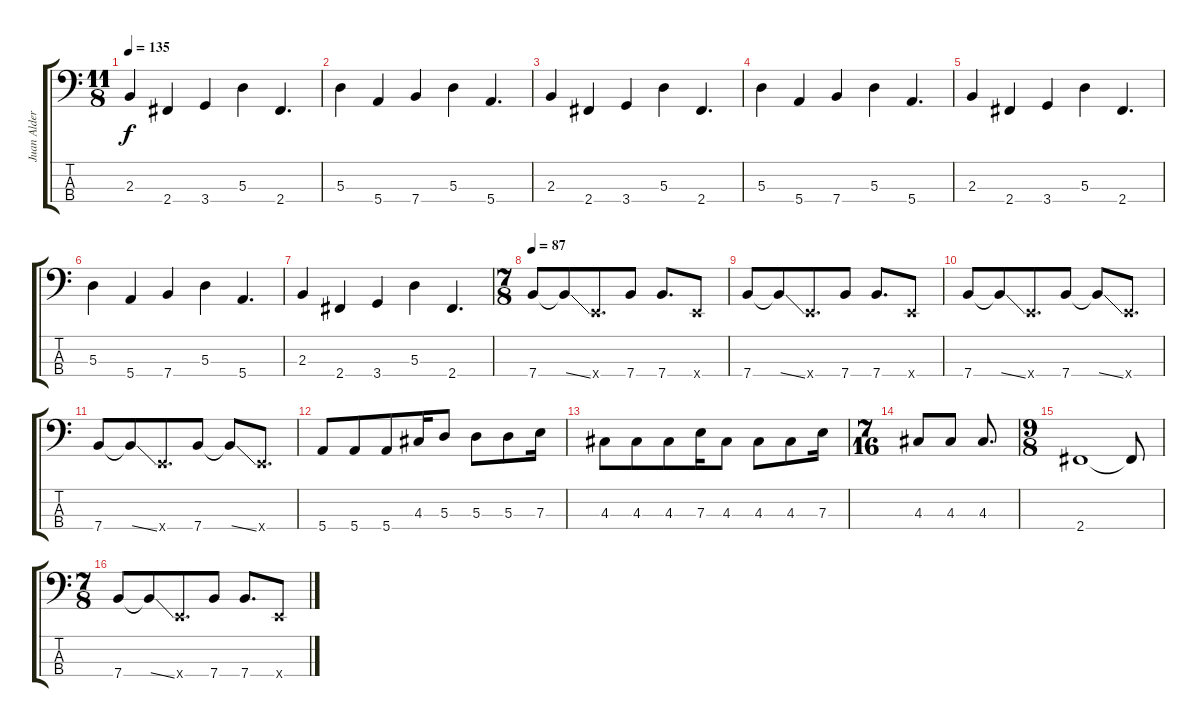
\track ("Juan Alderete De La Peña" "Juan Alder") {instrument electricbassfinger}
\staff {score tabs}
\tuning (G2 D2 A1 E1) {hide}
\ts (11 8)
\tempo 135
\clef f4
\ks c
2.3.4{dy f} 2.4.4 3.4.4 5.3.4 2.4.4{d} |
5.3.4 5.4.4 7.4.4 5.3.4 5.4.4{d} |
2.3.4 2.4.4 3.4.4 5.3.4 2.4.4{d} |
5.3.4 5.4.4 7.4.4 5.3.4 5.4.4{d} |
2.3.4 2.4.4 3.4.4 5.3.4 2.4.4{d} |
5.3.4 5.4.4 7.4.4 5.3.4 5.4.4{d} |
2.3.4 2.4.4 3.4.4 5.3.4 2.4.4{d} |
\ts (7 8)
\tempo 87
7.4.8 7.4{ss t}.8 0.4{x}.8{d} 7.4.8 7.4.8{d} 0.4{x}.8 |
7.4.8 7.4{ss t}.8 0.4{x}.8{d} 7.4.8 7.4.8{d} 0.4{x}.8 |
7.4.8 7.4{ss t}.8 0.4{x}.8{d} 7.4.8 7.4{ss t}.8 0.4{x}.8{d} |
7.4.8 7.4{ss t}.8 0.4{x}.8{d} 7.4.8 7.4{ss t}.8 0.4{x}.8{d} |
5.4.8 5.4.8 5.4.8 4.3.16 5.3.8 5.3.8 5.3.8 7.3.16 |
4.3.8 4.3.8 4.3.8 7.3.16 4.3.8 4.3.8 4.3.8 7.3.16 |
\ts (7 16)
4.3.8 4.3.8 4.3.8{d} |
\ts (9 8)
2.4.1 2.4{t}.8 |
\ts (7 8)
7.4.8 7.4{ss t}.8 0.4{x}.8{d} 7.4.8 7.4.8{d} 0.4{x}.8
